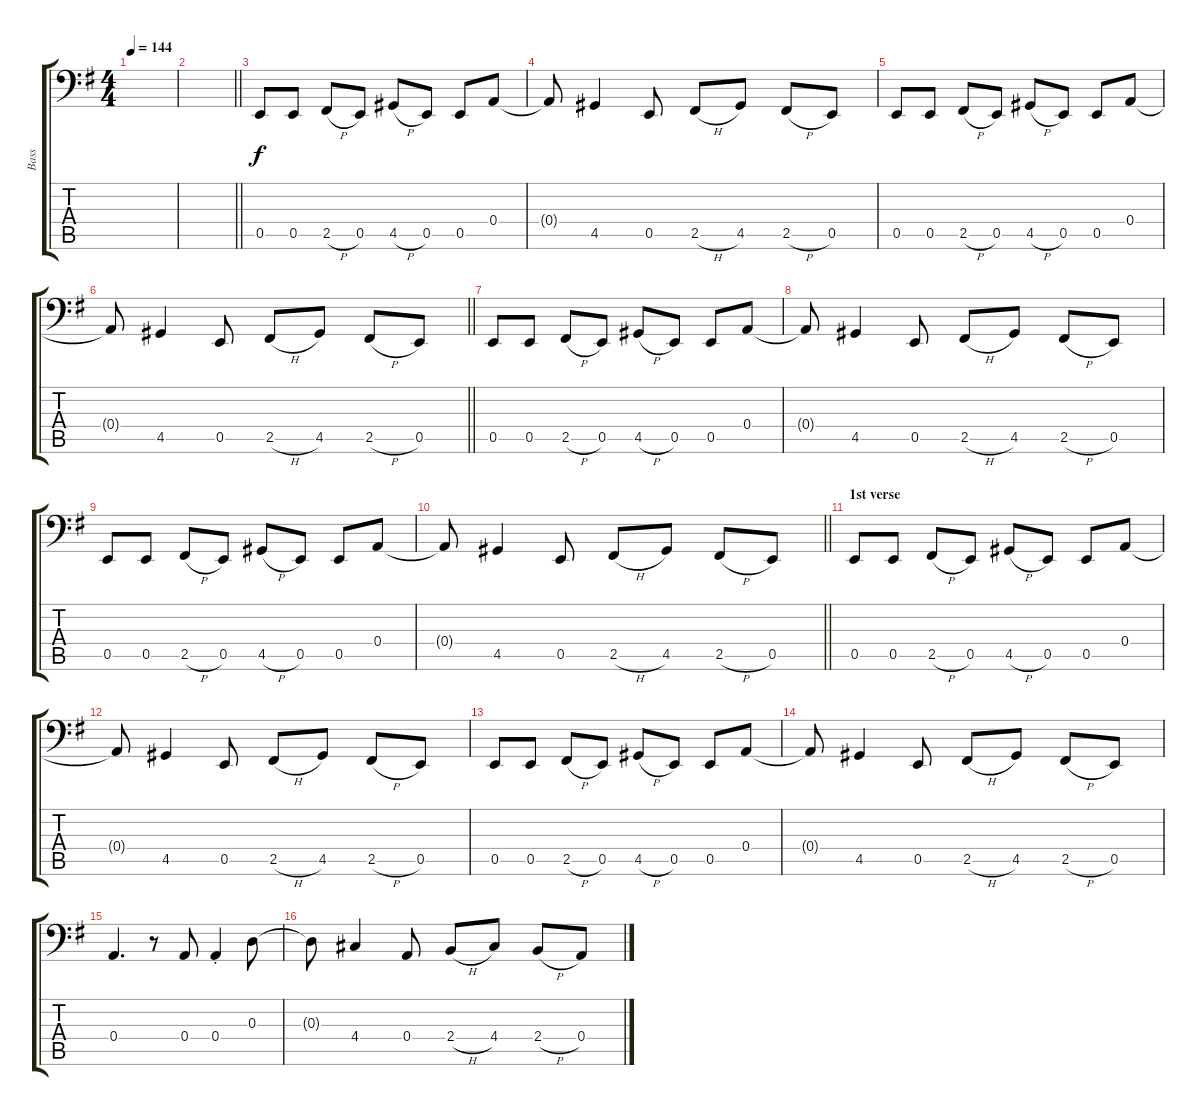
\track ("Bass" "Bass") {instrument electricbassfinger}
\staff {score tabs}
\tuning (C3 G2 D2 A1 E1 B0) {hide}
\ts (4 4)
\tempo 144
\clef f4
\ks g
|
\barLineRight lightlight
|
0.5.8 0.5.8 2.5{h}.8 0.5.8 4.5{h}.8 0.5.8 0.5.8 0.4.8 |
0.4{t}.8 4.5.4 0.5.8 2.5{h}.8 4.5.8 2.5{h}.8 0.5.8 |
0.5.8 0.5.8 2.5{h}.8 0.5.8 4.5{h}.8 0.5.8 0.5.8 0.4.8 |
\barLineRight lightlight
0.4{t}.8 4.5.4 0.5.8 2.5{h}.8 4.5.8 2.5{h}.8 0.5.8 |
0.5.8 0.5.8 2.5{h}.8 0.5.8 4.5{h}.8 0.5.8 0.5.8 0.4.8 |
0.4{t}.8 4.5.4 0.5.8 2.5{h}.8 4.5.8 2.5{h}.8 0.5.8 |
0.5.8 0.5.8 2.5{h}.8 0.5.8 4.5{h}.8 0.5.8 0.5.8 0.4.8 |
\barLineRight lightlight
0.4{t}.8 4.5.4 0.5.8 2.5{h}.8 4.5.8 2.5{h}.8 0.5.8 |
\section ("" "1st verse")
0.5.8 0.5.8 2.5{h}.8 0.5.8 4.5{h}.8 0.5.8 0.5.8 0.4.8 |
0.4{t}.8 4.5.4 0.5.8 2.5{h}.8 4.5.8 2.5{h}.8 0.5.8 |
0.5.8 0.5.8 2.5{h}.8 0.5.8 4.5{h}.8 0.5.8 0.5.8 0.4.8 |
0.4{t}.8 4.5.4 0.5.8 2.5{h}.8 4.5.8 2.5{h}.8 0.5.8 |
0.4.4{d} r.8 0.4.8 0.4{st}.4 0.3.8 |
0.3{t}.8 4.4.4 0.4.8 2.4{h}.8 4.4.8 2.4{h}.8 0.4.8
